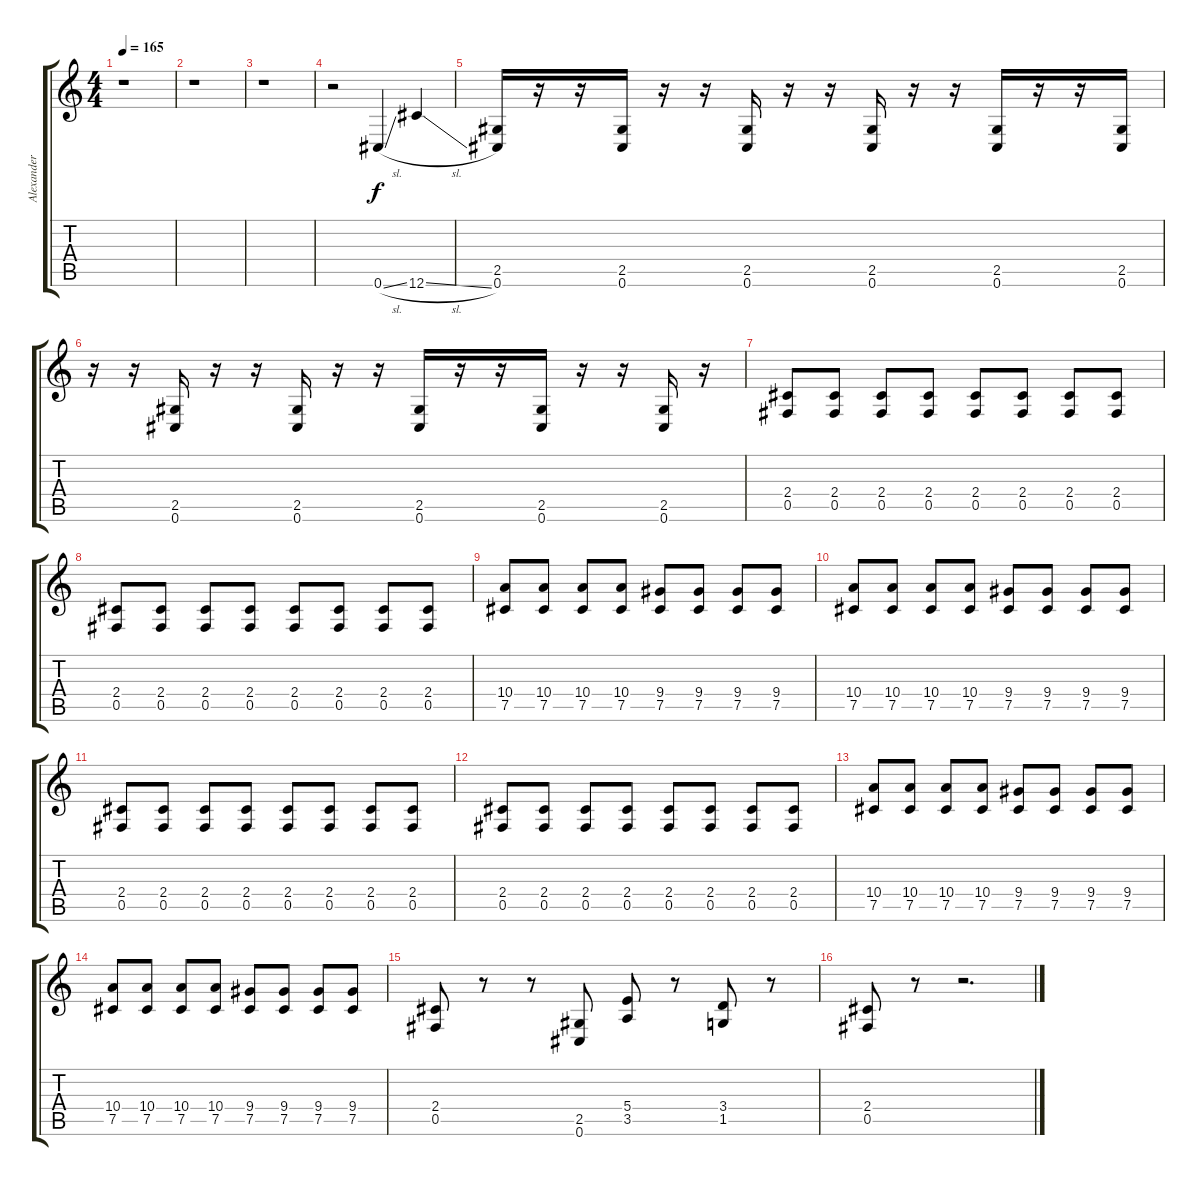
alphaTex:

\track ("Alexander Kuoppala" "Alexander ") {instrument distortionguitar}
\staff {score tabs}
\tuning (Db4 Ab3 E3 B2 Gb2 Db2) {hide}
\ts (4 4)
\tempo 165
\clef g2
\ks c
r.1{dy f instrument distortionguitar} |
r.1 |
r.1 |
r.2 0.6{sl}.4 12.6{sl}.4 |
(2.5 0.6).16 r.16 r.16 (2.5 0.6).16 r.16 r.16 (2.5 0.6).16 r.16 r.16 (2.5 0.6).16 r.16 r.16 (2.5 0.6).16 r.16 r.16 (2.5 0.6).16 |
r.16 r.16 (2.5 0.6).16 r.16 r.16 (2.5 0.6).16 r.16 r.16 (2.5 0.6).16 r.16 r.16 (2.5 0.6).16 r.16 r.16 (2.5 0.6).16 r.16 |
(2.4 0.5).8 (2.4 0.5).8 (2.4 0.5).8 (2.4 0.5).8 (2.4 0.5).8 (2.4 0.5).8 (2.4 0.5).8 (2.4 0.5).8 |
(2.4 0.5).8 (2.4 0.5).8 (2.4 0.5).8 (2.4 0.5).8 (2.4 0.5).8 (2.4 0.5).8 (2.4 0.5).8 (2.4 0.5).8 |
(10.4 7.5).8 (10.4 7.5).8 (10.4 7.5).8 (10.4 7.5).8 (9.4 7.5).8 (9.4 7.5).8 (9.4 7.5).8 (9.4 7.5).8 |
(10.4 7.5).8 (10.4 7.5).8 (10.4 7.5).8 (10.4 7.5).8 (9.4 7.5).8 (9.4 7.5).8 (9.4 7.5).8 (9.4 7.5).8 |
(2.4 0.5).8 (2.4 0.5).8 (2.4 0.5).8 (2.4 0.5).8 (2.4 0.5).8 (2.4 0.5).8 (2.4 0.5).8 (2.4 0.5).8 |
(2.4 0.5).8 (2.4 0.5).8 (2.4 0.5).8 (2.4 0.5).8 (2.4 0.5).8 (2.4 0.5).8 (2.4 0.5).8 (2.4 0.5).8 |
(10.4 7.5).8 (10.4 7.5).8 (10.4 7.5).8 (10.4 7.5).8 (9.4 7.5).8 (9.4 7.5).8 (9.4 7.5).8 (9.4 7.5).8 |
(10.4 7.5).8 (10.4 7.5).8 (10.4 7.5).8 (10.4 7.5).8 (9.4 7.5).8 (9.4 7.5).8 (9.4 7.5).8 (9.4 7.5).8 |
(2.4 0.5).8 r.8 r.8 (2.5 0.6).8 (5.4 3.5).8 r.8 (3.4 1.5).8 r.8 |
(2.4 0.5).8 r.8 r.2{d}
